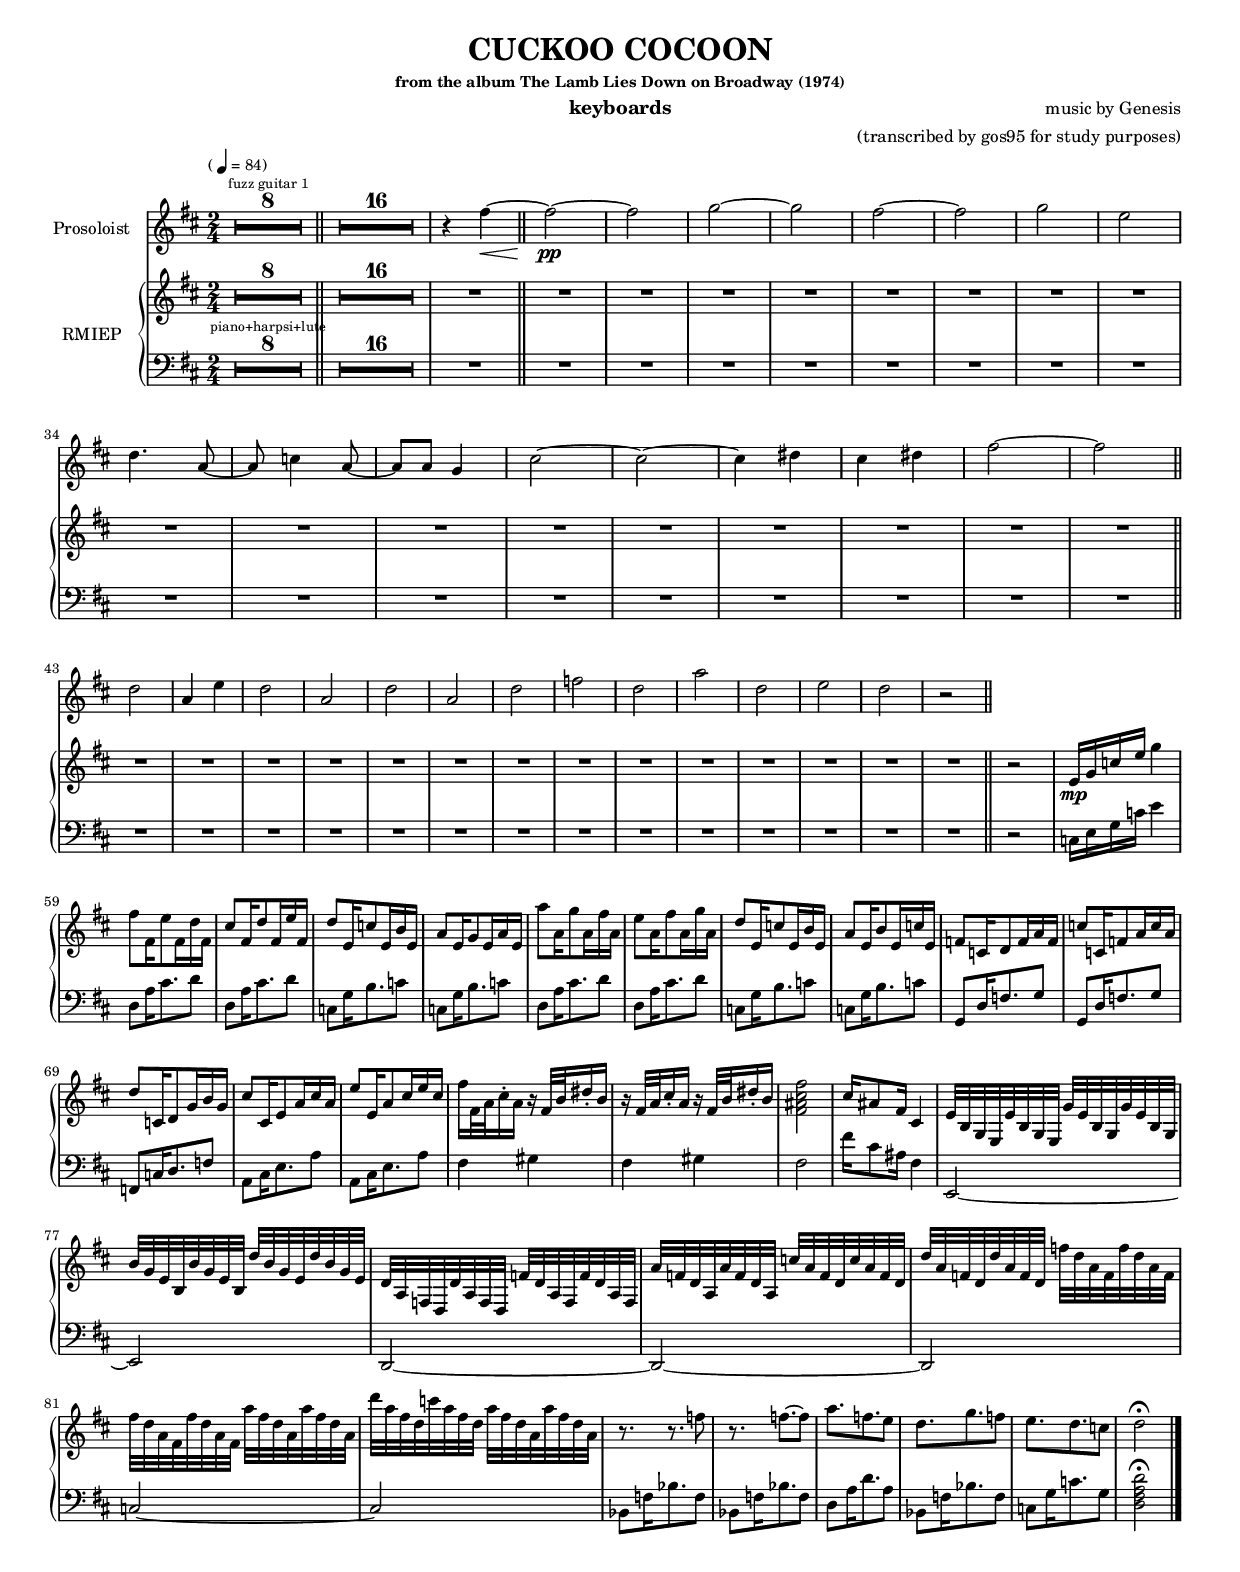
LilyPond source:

% ===========================================================================================================
% cuckoo-cocoon.ly
%  _____ _        ___            _       ___ _    _      ___   __ _____ _         ___                 _    
% |_   _| |_  ___| _ ) __ _ _ _ | |__ __/ __(_)__| |___ / _ \ / _|_   _| |_  ___ / __|___ _ _  ___ __(_)___
%   | | | ' \/ -_) _ \/ _` | ' \| / /(_-<__ \ / _` / -_) (_) |  _| | | | ' \/ -_) (_ / -_) ' \/ -_|_-< (_-<
%   |_| |_||_\___|___/\__,_|_||_|_\_\/__/___/_\__,_\___|\___/|_|   |_| |_||_\___|\___\___|_||_\___/__/_/__/
%                                                                                                          
% Copyright (c) 2018 Alessandro Fraschetti (mail: gos95@gommagomma.net)
%
% Permission is hereby granted, free of charge, to any person obtaining a copy
% of this software and associated documentation files (the "Software"), to deal
% in the Software without restriction, including without limitation the rights
% to use, copy, modify, merge, publish, distribute, sublicense, and/or sell
% copies of the Software, and to permit persons to whom the Software is
% furnished to do so, subject to the following conditions:
% 
% The above copyright notice and this permission notice shall be included in all
% copies or substantial portions of the Software.
% 
% THE SOFTWARE IS PROVIDED "AS IS", WITHOUT WARRANTY OF ANY KIND, EXPRESS OR
% IMPLIED, INCLUDING BUT NOT LIMITED TO THE WARRANTIES OF MERCHANTABILITY,
% FITNESS FOR A PARTICULAR PURPOSE AND NONINFRINGEMENT. IN NO EVENT SHALL THE
% AUTHORS OR COPYRIGHT HOLDERS BE LIABLE FOR ANY CLAIM, DAMAGES OR OTHER
% LIABILITY, WHETHER IN AN ACTION OF CONTRACT, TORT OR OTHERWISE, ARISING FROM,
% OUT OF OR IN CONNECTION WITH THE SOFTWARE OR THE USE OR OTHER DEALINGS IN THE
% SOFTWARE.
% ===========================================================================================================


\version "2.12.3"
#(ly:set-option 'delete-intermediate-files #t)
#(set-global-staff-size 15)


% ===========================================================================================================
% ------------------------------------------  S E C T I O N S  ----------------------------------------------
% ===========================================================================================================


% ----------------------------------------------------------------------------
% SOLOIST TEMA
% ----------------------------------------------------------------------------
soloistTema = \relative c'' {
    r4  fis4~ \<
	\bar "||"
    fis2~ \! \pp
	fis2
	g2~
	g2
    fis2~
	fis2
	g2
	e2
	d4.	a8~
	a8 c4 a8~
	a8 a8 g4
	cis2~
	cis2~
	cis4	dis4
	cis4	dis4
	fis2~
	fis2
}
% ----------------------------------------------------------------------------
% SOLOIST PONTE
% ----------------------------------------------------------------------------
soloistPonte = \relative c'' {
    d2
	a4 e'4
	d2
	a2
	d2
	a2
	d2
	f2
	d2
	a'2
	d,2
	e2
	d2
	r2
}
% ----------------------------------------------------------------------------
% RMI TEMA
% ----------------------------------------------------------------------------
rmiRightTema = \relative c' {
    r2											e16 \mp g16 c16 e16			g4
\break
    fis8 fis,16 e'8 fis,16 d'16 fis,16			cis'8 fis,16 d'8 fis,16 e'16 fis,16
	d'8 e,16 c'8 e,16 b'16 e,16					a8 e16 g8 e16 a16 e16
	a'8 a,16 g'8 a,16 fis'16 a,16				e'8 a,16 fis'8 a,16 g'16 a,16
	d8 e,16 c'8 e,16 b'16 e,16					a8 e16 b'8 e,16 c'16 e,16

	f8 c16 d8 f16 a16 f16
	c'8 c,16 f8 a16 c16 a16
	d8 c,16 d8 g16 b16 g16
	cis8 cis,16 e8 a16 cis16 a16
	e'8 e,16 a8 cis16 e16 cis16

	fis16 fis,32 a32 cis16\staccato a16			r16 fis32 b32 dis16\staccato b16
	r16 fis32 a32 cis16\staccato a16			r16 fis32 b32 dis16\staccato b16
	<fis ais cis fis>2
	cis'16 ais8 fis16 cis4
}
rmiLeftTema = \relative c {
    r2											c16 e16 g16 c16			e4
\break
    d,8 a'16 cis8. d8							d,8 a'16 cis8. d8
	c,8 g'16 b8. c8								c,8 g'16 b8. c8
	d,8 a'16 cis8. d8							d,8 a'16 cis8. d8
	c,8 g'16 b8. c8								c,8 g'16 b8. c8

	g,8 d'16 f8. g8
	g,8 d'16 f8. g8
	f,8 c'16 d8. f8
	a,8 cis16 e8. a8
	a,8 cis16 e8. a8

	fis4										gis4
	fis4										gis4
	fis2
	fis'16 cis8 ais16 fis4
}
% ----------------------------------------------------------------------------
% RMI PONTE
% ----------------------------------------------------------------------------
rmiRightPonte = \relative c' {
    e32 b g e		e' b g e			g' e b g			g' e b g
	b' g e b		b' g e b			d' b g e			d' b g e

	d a f d			d' a f d			f' d a f			f' d a f
	a' f d a		a' f d a			c' a f d			c' a f d
    d' a f d		d' a f d			f' d a f			f' d a f

	fis' d a fis	fis' d a fis		a' fis d a			a' fis d a
	d' a fis  d		c' a fis d			a' fis d a			a' fis d a
}
rmiLeftPonte = \relative c {
    e,2~
	e2

	d2~
	d2~
    d2

	c'2~
	c2
}
% ----------------------------------------------------------------------------
% RMI CODA
% ----------------------------------------------------------------------------
rmiRightCoda = \relative c'' {
    r8. r8. f8
	r8. f8.~f8

	a8. f8. e8
	d8. g8. f8
	e8. d8. c8
	d2\fermata
}
rmiLeftCoda = \relative c {
    bes8 f'16 bes8. f8
	bes,8 f'16 bes8. f8

    d8 a'16 d8. a8
	bes,8 f'16 bes8. f8
	c8 g'16 c8. g8
	<d fis a d>2\fermata
}


% ===========================================================================================================
% --------------------------------------------  B U I L D  --------------------------------------------------
% ===========================================================================================================
soloist = {
	\clef violin
	\key d \major
    \time 2/4

    \set Score.skipBars = ##t
	\override MultiMeasureRest #'expand-limit = 1

	R2*8	^\markup { \tiny { "fuzz guitar 1" } }	% INTRO
	\bar "||"
	R2*16       % TEMA CANTATO
	\soloistTema
	\bar "||"
	\break
	\soloistPonte
	\bar "||"
%	R2*19		% TEMA CANTATO + RMI
%	R2*13		% PONTE RMI
}
rmiRight = {
	\clef violin
	\key d \major
    \time 2/4

    \set Score.skipBars = ##t
	\override MultiMeasureRest #'expand-limit = 1

	R2*8 		% INTRO
	\bar "||"
	R2*17       % TEMA CANTATO
	R2*17       % TEMA CANTATO + SOLOIST
	\bar "||"
	R2*14		% PONTE SOLOIST
	\bar "||"
	\rmiRightTema
	\rmiRightPonte
	\rmiRightCoda

	\bar "|."
}
rmiLeft = {
	\clef bass
	\key d \major
    \time 2/4

    \set Score.skipBars = ##t
	\override MultiMeasureRest #'expand-limit = 1

	R2*8 ^\markup { \tiny { "piano+harpsi+lute" } }		% INTRO
	\bar "||"
	R2*17       % TEMA CANTATO
	R2*17       % TEMA CANTATO + SOLOIST
	\bar "||"
	R2*14		% PONTE SOLOIST
	\bar "||"
	\rmiLeftTema
	\rmiLeftPonte
	\rmiLeftCoda

	\bar "|."
}


% ===========================================================================================================
% ---------------------------------------------  B O O K  ---------------------------------------------------
% ===========================================================================================================
\book {

    \header {
        title       = \markup {\larger "CUCKOO COCOON"}
        subtitle    = ""
        subsubtitle = "from the album The Lamb Lies Down on Broadway (1974)"
        instrument  = "keyboards"
        composer    = "music by Genesis"
        arranger    = "(transcribed by gos95 for study purposes)"
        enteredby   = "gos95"
        piece       = \markup { \bold "                             " \smaller { (\note #"4"#1 = 84) } }
%		copyright   = "Copyright (c) 2018 Alessandro Fraschetti (mail: gos95@gommagomma.net)"
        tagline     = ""
    }

    \score {
    <<
        \new Staff = "Prosoloist" \with { midiInstrument = #"oboe" }
        <<
            \set Staff.instrumentName = \markup { "Prosoloist" }
            \soloist
        >>
        \new PianoStaff = "RMIEP" \with {midiInstrument = #"acoustic guitar (nylon)" }
        <<
            \set PianoStaff.instrumentName = "RMIEP"
            \new Staff = upper \rmiRight
	        \new Staff = lower \rmiLeft
        >>
    >>
    \layout { \context { \override VerticalAlignment #'forced-distance = #8 } }
    \midi { \context { \Score tempoWholesPerMinute = #(ly:make-moment 84 4) } }
    }
}
% ===========================================================================================================
